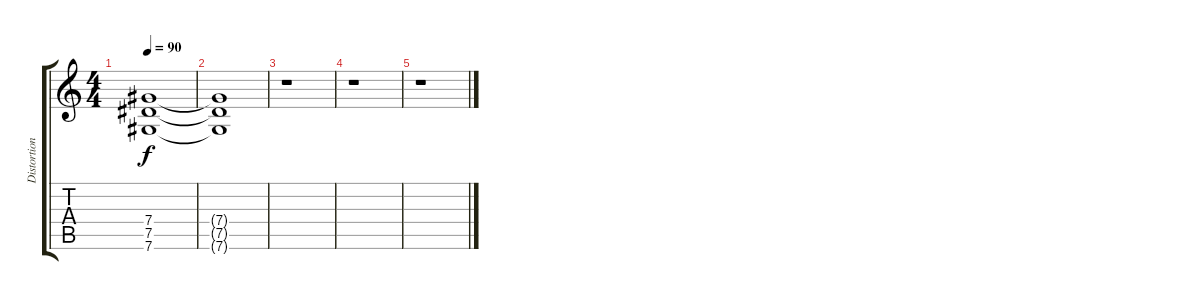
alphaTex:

\track ("Distortion Guitar" "Distortion") {instrument distortionguitar}
\staff {score tabs}
\tuning (Eb4 Bb3 Gb3 Db3 Ab2 Db2) {hide}
\ts (4 4)
\tempo 90
\clef g2
\ks c
(7.4{t} 7.5{t} 7.6{t}).1{dy f volume 0} |
(7.4{t} 7.5{t} 7.6{t}).1 |
r.1 |
r.1 |
r.1
